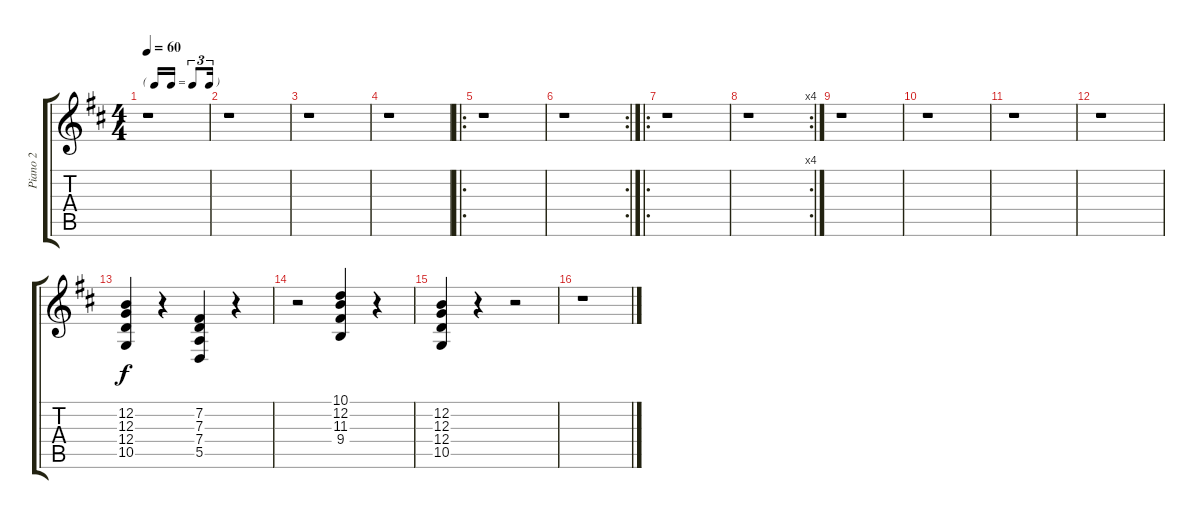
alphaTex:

\track ("Piano 2" "Piano 2") {instrument acousticgrandpiano}
\staff {score tabs}
\tuning (E4 B3 G3 D3 A2 D2) {hide}
\ts (4 4)
\tf triplet16th
\tempo 60
\clef g2
\ks d
r.1{dy f instrument acousticgrandpiano} |
r.1 |
r.1 |
r.1 |
\ro
r.1 |
\rc 2
r.1 |
\ro
r.1 |
\rc 4
r.1 |
r.1 |
r.1 |
r.1 |
r.1 |
(12.2 12.3 12.4 10.5).4 r.4 (7.2 7.3 7.4 5.5).4 r.4 |
r.2 (10.1 12.2 11.3 9.4).4 r.4 |
(12.2 12.3 12.4 10.5).4 r.4 r.2 |
r.1
